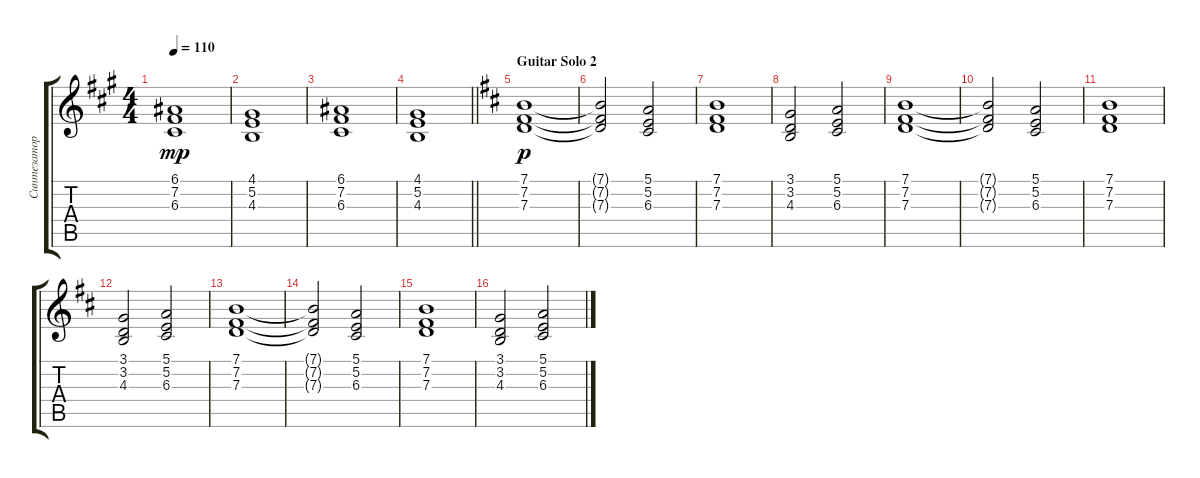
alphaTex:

\track ("Синтезатор" "Синтезатор") {instrument stringensemble1}
\staff {score tabs}
\tuning (E4 B3 G3 D3 A2 E2) {hide}
\ts (4 4)
\tempo 110
\clef g2
\ks f#minor
(6.1 7.2 6.3).1{dy mp} |
(4.1 5.2 4.3).1 |
(6.1 7.2 6.3).1 |
\barLineRight lightlight
(4.1 5.2 4.3).1 |
\section ("" "Guitar Solo 2")
\ks bminor
(7.1 7.2 7.3).1{dy p} |
(7.1{t} 7.2{t} 7.3{t}).2 (5.1 5.2 6.3).2 |
(7.1 7.2 7.3).1 |
(3.1 3.2 4.3).2 (5.1 5.2 6.3).2 |
(7.1 7.2 7.3).1 |
(7.1{t} 7.2{t} 7.3{t}).2 (5.1 5.2 6.3).2 |
(7.1 7.2 7.3).1 |
(3.1 3.2 4.3).2 (5.1 5.2 6.3).2 |
(7.1 7.2 7.3).1 |
(7.1{t} 7.2{t} 7.3{t}).2 (5.1 5.2 6.3).2 |
(7.1 7.2 7.3).1 |
(3.1 3.2 4.3).2 (5.1 5.2 6.3).2
